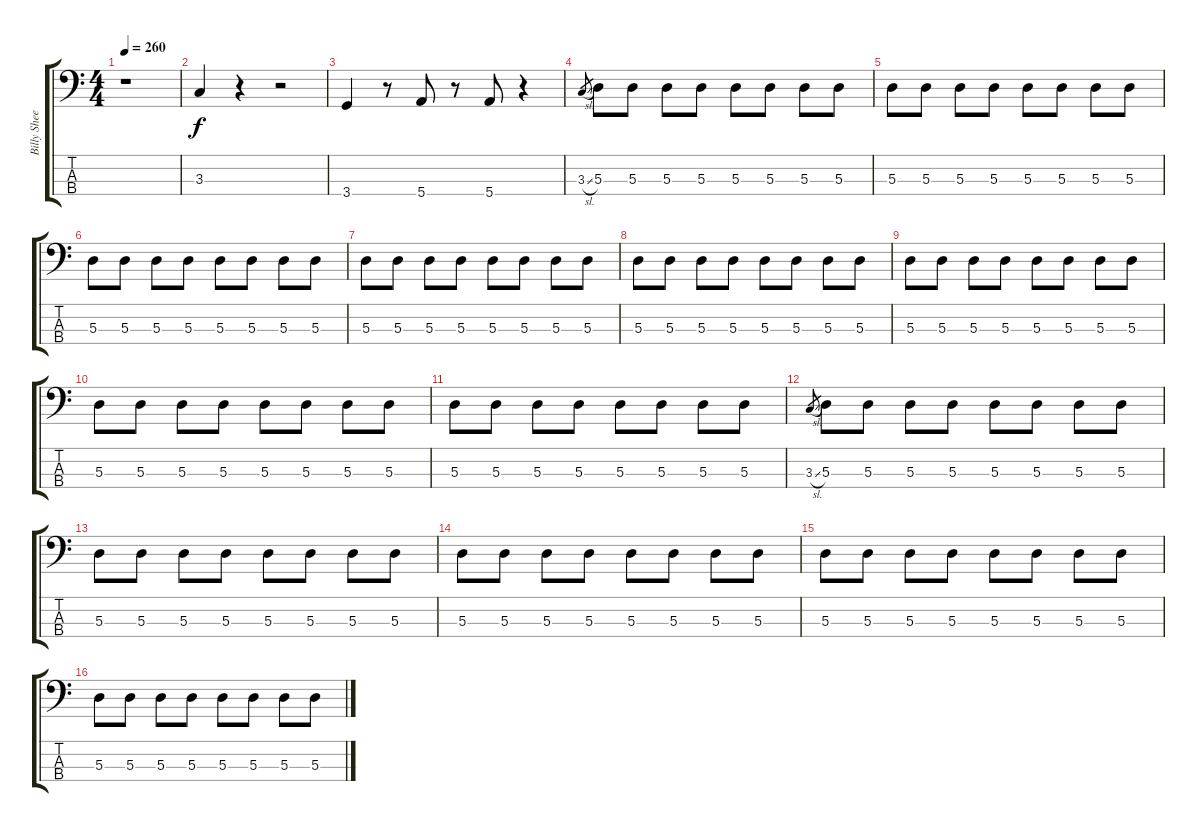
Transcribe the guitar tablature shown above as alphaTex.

\track ("Billy Sheehan" "Billy Shee") {instrument electricbassfinger}
\staff {score tabs}
\tuning (G2 D2 A1 E1) {hide}
\ts (4 4)
\tempo 260
\clef f4
\ks c
r.1{dy f} |
3.3.4 r.4 r.2 |
3.4.4 r.8 5.4.8 r.8 5.4.8 r.4 |
3.3{sl}.8{gr} 5.3.8 5.3.8 5.3.8 5.3.8 5.3.8 5.3.8 5.3.8 5.3.8 |
5.3.8 5.3.8 5.3.8 5.3.8 5.3.8 5.3.8 5.3.8 5.3.8 |
5.3.8 5.3.8 5.3.8 5.3.8 5.3.8 5.3.8 5.3.8 5.3.8 |
5.3.8 5.3.8 5.3.8 5.3.8 5.3.8 5.3.8 5.3.8 5.3.8 |
5.3.8 5.3.8 5.3.8 5.3.8 5.3.8 5.3.8 5.3.8 5.3.8 |
5.3.8 5.3.8 5.3.8 5.3.8 5.3.8 5.3.8 5.3.8 5.3.8 |
5.3.8 5.3.8 5.3.8 5.3.8 5.3.8 5.3.8 5.3.8 5.3.8 |
5.3.8 5.3.8 5.3.8 5.3.8 5.3.8 5.3.8 5.3.8 5.3.8 |
3.3{sl}.8{gr} 5.3.8 5.3.8 5.3.8 5.3.8 5.3.8 5.3.8 5.3.8 5.3.8 |
5.3.8 5.3.8 5.3.8 5.3.8 5.3.8 5.3.8 5.3.8 5.3.8 |
5.3.8 5.3.8 5.3.8 5.3.8 5.3.8 5.3.8 5.3.8 5.3.8 |
5.3.8 5.3.8 5.3.8 5.3.8 5.3.8 5.3.8 5.3.8 5.3.8 |
5.3.8 5.3.8 5.3.8 5.3.8 5.3.8 5.3.8 5.3.8 5.3.8
